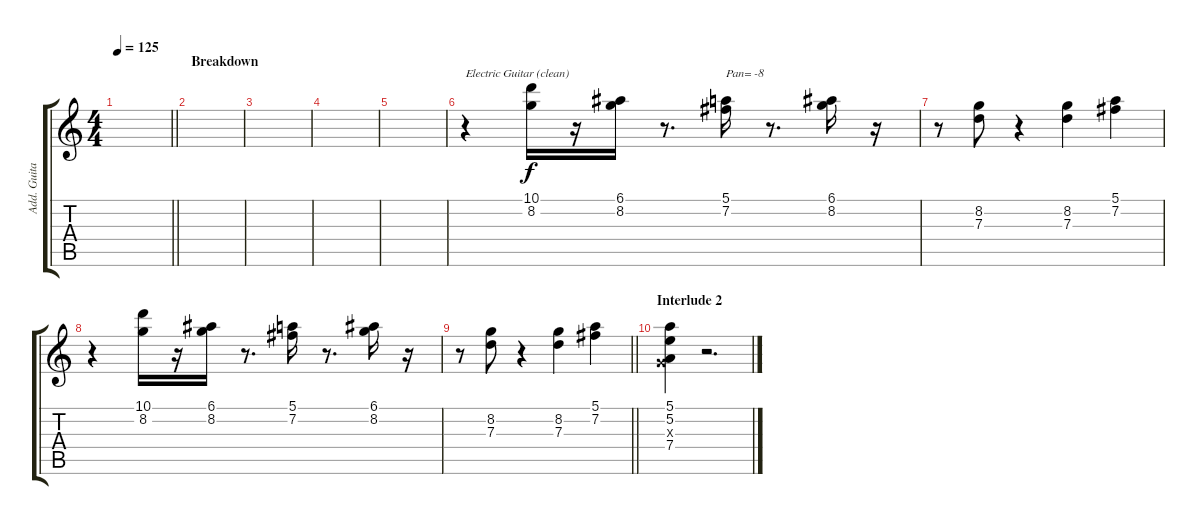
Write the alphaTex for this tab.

\track ("Add. Guitar 1" "Add. Guita") {instrument overdrivenguitar}
\staff {score tabs}
\tuning (E4 B3 G3 D3 A2 E2) {hide}
\ts (4 4)
\tempo 125
\clef g2
\barLineRight lightlight
\ks c
|
\section ("" "Breakdown")
|
|
|
|
r.4{txt "Electric Guitar (clean)" balance 0 instrument electricguitarclean} (10.1 8.2).16 r.16 (6.1 8.2).16 r.8{d} (5.1 7.2).16{txt "Pan= -8"} r.8{d} (6.1 8.2).16 r.16 |
r.8 (8.2 7.3).8 r.4 (8.2 7.3).4 (5.1 7.2).4 |
r.4 (10.1 8.2).16 r.16 (6.1 8.2).16 r.8{d} (5.1 7.2).16 r.8{d} (6.1 8.2).16 r.16 |
\barLineRight lightlight
r.8 (8.2 7.3).8 r.4 (8.2 7.3).4 (5.1 7.2).4 |
\section ("" "Interlude 2")
(5.1 5.2 0.3{x} 7.4).4 r.2{d}
